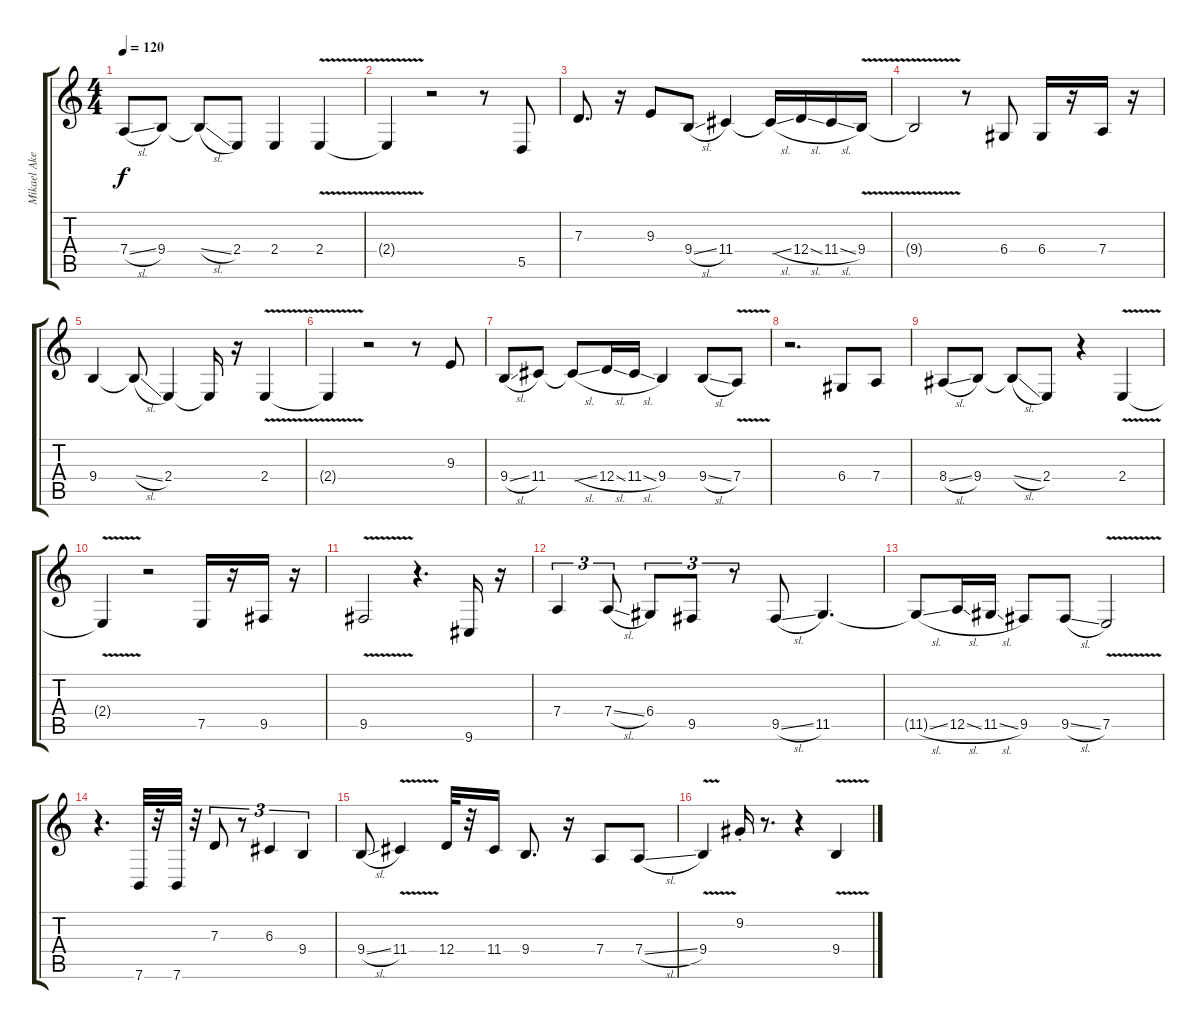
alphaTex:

\track ("Mikael Akerfeldt - Vocals" "Mikael Ake") {instrument flute}
\staff {score tabs}
\tuning (E4 B3 G3 D3 A2 E2) {hide}
\ts (4 4)
\tempo 120
\clef g2
\ks c
7.4{sl}.8{dy f} 9.4.8 9.4{sl t}.8 2.4.8 2.4.4 2.4{v}.4 |
2.4{t}.4 r.2 r.8 5.5.8 |
7.3.8{d} r.16 9.3.8 9.4{sl}.8 11.4.4 11.4{sl t}.16 12.4{sl}.16 11.4{sl}.16 9.4{v}.16 |
9.4{t}.2 r.8 6.4.8 6.4.16 r.16 7.4.16 r.16 |
9.4.4 9.4{sl t}.8 2.4.4 2.4{t}.16 r.16 2.4{v}.4 |
2.4{t}.4 r.2 r.8 9.3.8 |
9.4{sl}.8 11.4.8 11.4{sl t}.8 12.4{sl}.16 11.4{sl}.16 9.4.4 9.4{sl}.8 7.4{v}.8 |
r.2{d} 6.4.8 7.4.8 |
8.4{sl}.8 9.4.8 9.4{sl t}.8 2.4.8 r.4 2.4{v}.4 |
2.4{t}.4 r.2 7.5.16 r.16 9.5.16 r.16 |
9.5{v}.2 r.4{d} 9.6.16 r.16 |
7.4.4{tu (3 2)} 7.4{sl}.8{tu (3 2)} 6.4.8{tu (3 2)} 9.5.8{tu (3 2)} r.8{tu (3 2)} 9.5{sl}.8 11.5.4{d} |
11.5{sl t}.8 12.5{sl}.16 11.5{sl}.16 9.5.8 9.5{sl}.8 7.5{v}.2 |
r.4{d} 7.6.32 r.32 7.6.32 r.32 7.3.8{tu (3 2)} r.8{tu (3 2)} 6.3.4{tu (3 2)} 9.4.4{tu (3 2)} |
9.4{sl}.8 11.4{v}.4 12.4.32 r.32 11.4.16 9.4.8{d} r.16 7.4.8 7.4{sl}.8 |
9.4{v}.4 9.2{st}.16 r.8{d} r.4 9.4{v}.4
